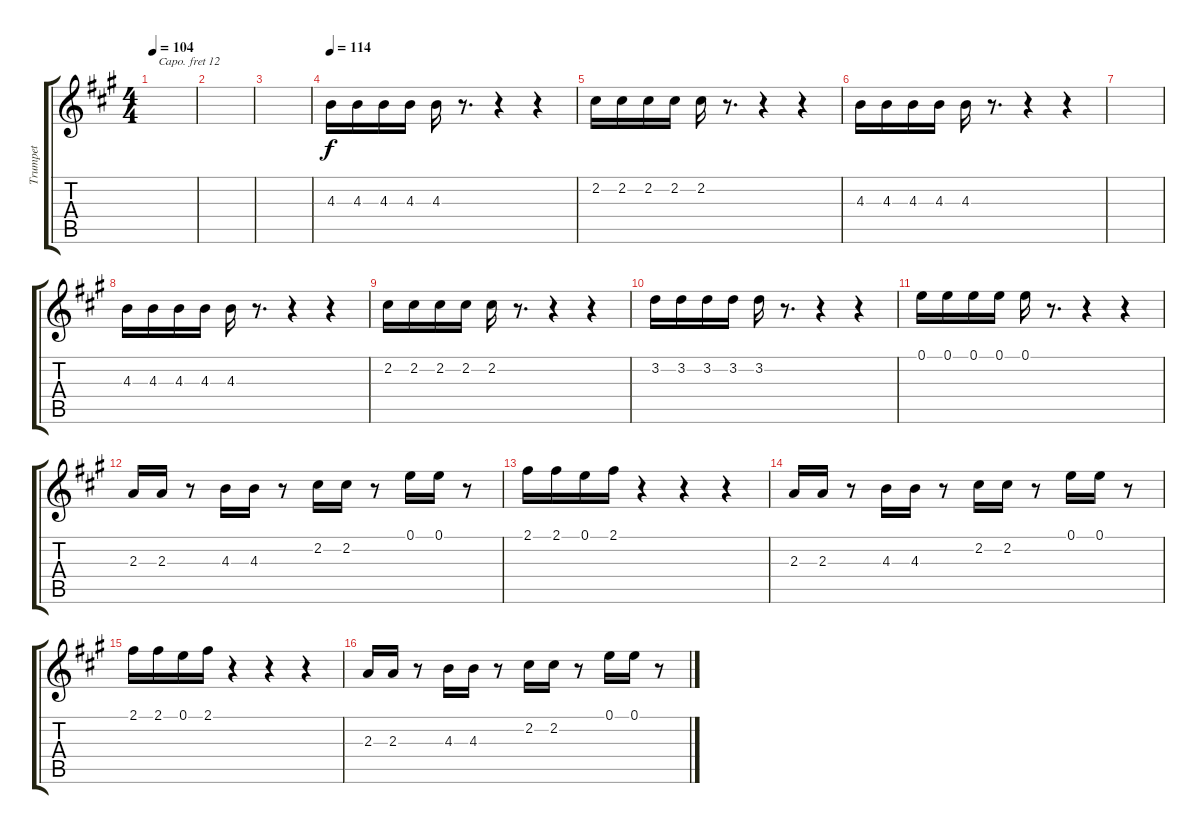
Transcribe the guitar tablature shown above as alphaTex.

\track ("Trumpet" "Trumpet") {instrument trumpet}
\staff {score tabs}
\capo 12
\tuning (E4 B3 G3 D3 A2 E2) {hide}
\ts (4 4)
\tempo 104
\clef g2
\ks a
|
|
|
\tempo 114
4.3.16 4.3.16 4.3.16 4.3.16 4.3.16 r.8{d} r.4 r.4 |
2.2.16 2.2.16 2.2.16 2.2.16 2.2.16 r.8{d} r.4 r.4 |
4.3.16 4.3.16 4.3.16 4.3.16 4.3.16 r.8{d} r.4 r.4 |
|
4.3.16 4.3.16 4.3.16 4.3.16 4.3.16 r.8{d} r.4 r.4 |
2.2.16 2.2.16 2.2.16 2.2.16 2.2.16 r.8{d} r.4 r.4 |
3.2.16 3.2.16 3.2.16 3.2.16 3.2.16 r.8{d} r.4 r.4 |
0.1.16 0.1.16 0.1.16 0.1.16 0.1.16 r.8{d} r.4 r.4 |
2.3.16 2.3.16 r.8 4.3.16 4.3.16 r.8 2.2.16 2.2.16 r.8 0.1.16 0.1.16 r.8 |
2.1.16 2.1.16 0.1.16 2.1.16 r.4 r.4 r.4 |
2.3.16 2.3.16 r.8 4.3.16 4.3.16 r.8 2.2.16 2.2.16 r.8 0.1.16 0.1.16 r.8 |
2.1.16 2.1.16 0.1.16 2.1.16 r.4 r.4 r.4 |
2.3.16 2.3.16 r.8 4.3.16 4.3.16 r.8 2.2.16 2.2.16 r.8 0.1.16 0.1.16 r.8
